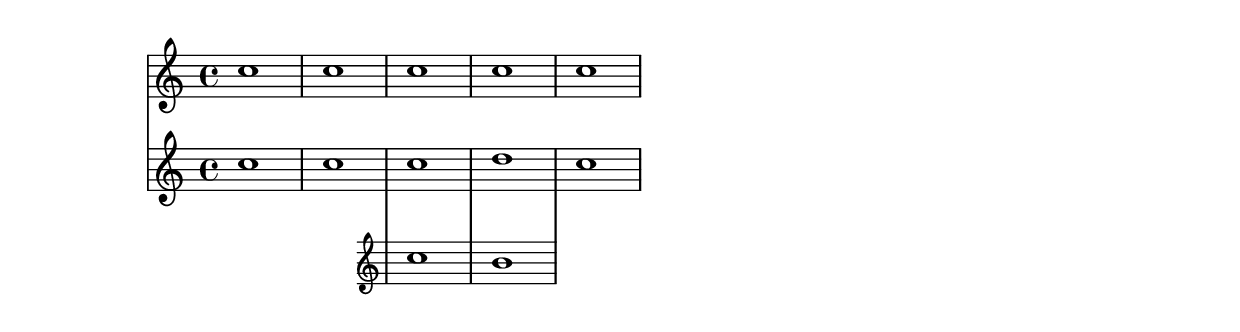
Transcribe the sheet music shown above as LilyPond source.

%% DO NOT EDIT this file manually; it is automatically
%% generated from LSR http://lsr.dsi.unimi.it
%% Make any changes in LSR itself, or in Documentation/snippets/new/ ,
%% and then run scripts/auxiliar/makelsr.py
%%
%% This file is in the public domain.
\version "2.17.6"

\header {
  lsrtags = "contexts-and-engravers, really-simple, staff-notation"

  texidoc = "
An extra staff can be added (possibly temporarily) after the start of a
piece.

"
  doctitle = "Adding an extra staff"
} % begin verbatim


\score {
  <<
    \new Staff \relative c'' {
      c1 | c | c | c | c
    }
    \new StaffGroup \relative c'' {
      \new Staff {
        c1 | c
        <<
          {
            c1 | d
          }
          \new Staff {
            \once \override Staff.TimeSignature.stencil = ##f
            c1 | b
          }
        >>
        c1
      }
    }
  >>
}
